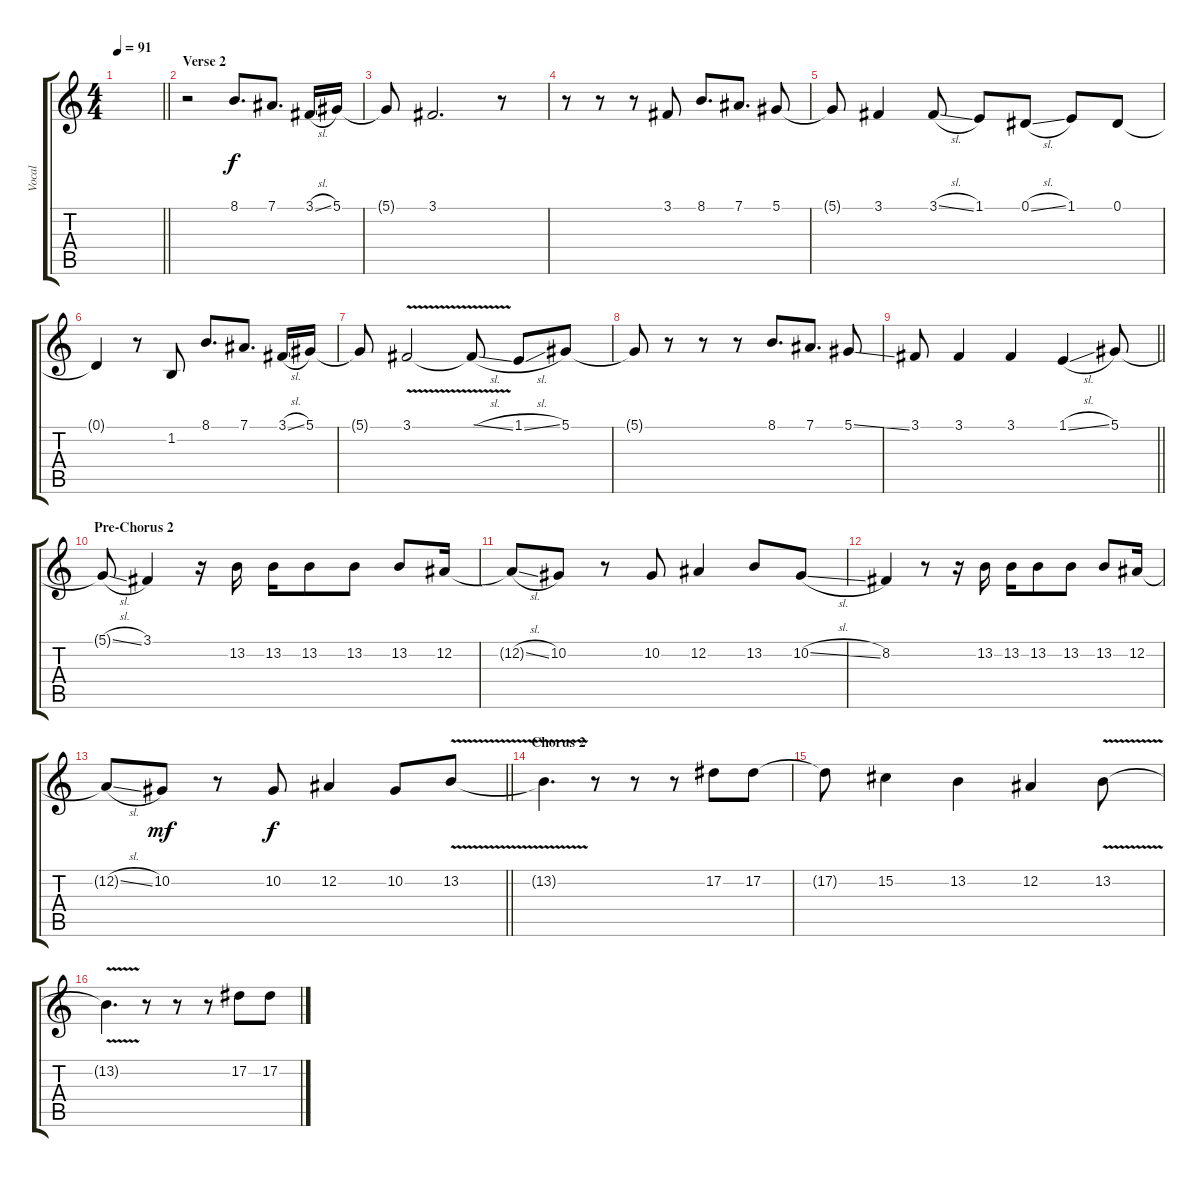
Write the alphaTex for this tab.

\track ("Vocal" "Vocal") {instrument lead2sawtooth}
\staff {score tabs}
\tuning (Eb4 Bb3 Gb3 Db3 Ab2 Db2) {hide}
\ts (4 4)
\tempo 91
\clef g2
\barLineRight lightlight
\ks c
|
\section ("" "Verse 2")
r.2 8.1.8{d} 7.1.8{d} 3.1{sl}.16 5.1.16 |
5.1{t}.8 3.1.2{d} r.8 |
r.8 r.8 r.8 3.1.8 8.1.8{d} 7.1.8{d} 5.1.8 |
5.1{t}.8 3.1.4 3.1{sl}.8 1.1.8 0.1{sl}.8 1.1.8 0.1.8 |
0.1{t}.4 r.8 1.2.8 8.1.8{d} 7.1.8{d} 3.1{sl}.16 5.1.16 |
5.1{t}.8 3.1{v}.2 3.1{sl t}.8 1.1{sl}.8 5.1.8 |
5.1{t}.8 r.8 r.8 r.8 8.1.8{d} 7.1.8{d} 5.1{ss}.8 |
\barLineRight lightlight
3.1.8 3.1.4 3.1.4 1.1{sl}.4 5.1.8 |
\section ("" "Pre-Chorus 2")
5.1{sl t}.8 3.1.4 r.16 13.2.16 13.2.16 13.2.8 13.2.8 13.2.8 12.2.16 |
12.2{sl t}.8 10.2.8 r.8 10.2.8 12.2.4 13.2.8 10.2{sl}.8 |
8.2.4 r.8 r.16 13.2.16 13.2.16 13.2.8 13.2.8 13.2.8 12.2.16 |
\barLineRight lightlight
12.2{sl t}.8 10.2.8{dy mf} r.8 10.2.8{dy f} 12.2.4 10.2.8 13.2{v}.8 |
\section ("" "Chorus 2")
13.2{t}.4{d} r.8 r.8 r.8 17.2.8 17.2.8 |
17.2{t}.8 15.2.4 13.2.4 12.2.4 13.2{v}.8 |
13.2{t}.4{d} r.8 r.8 r.8 17.2.8 17.2.8
